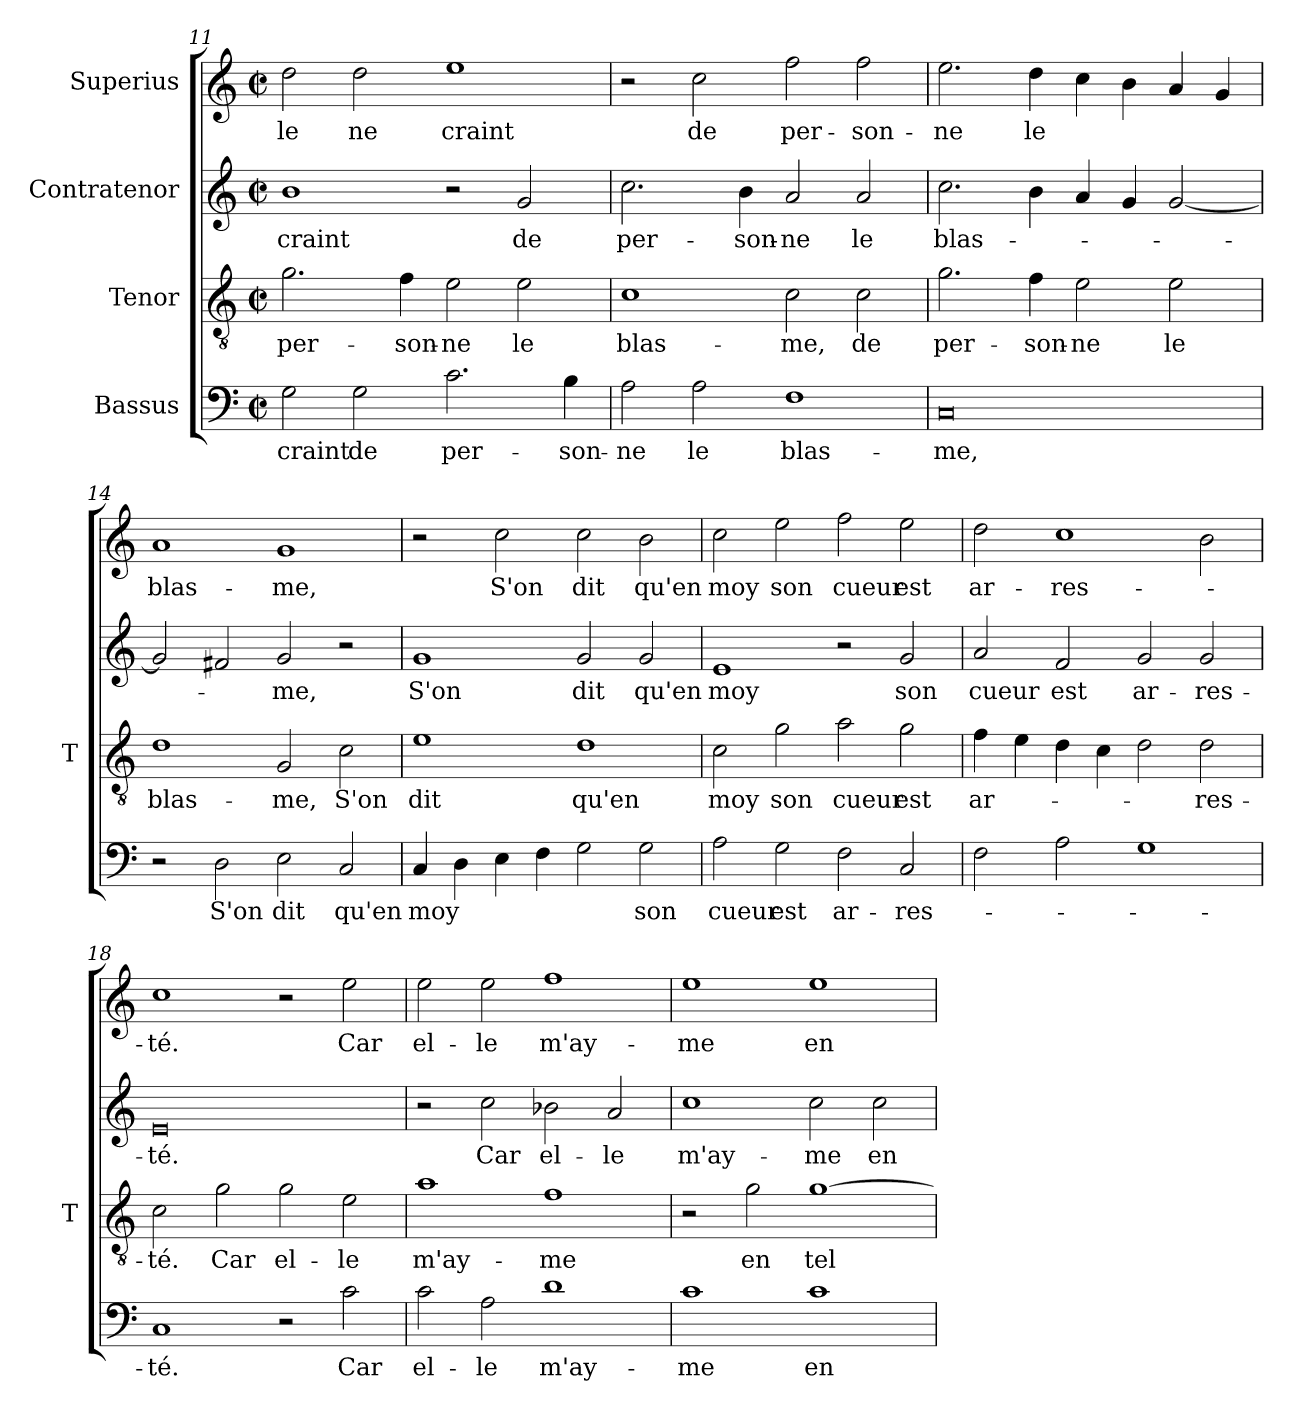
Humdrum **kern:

**kern	**text	**kern	**text	**kern	**text	**kern	**text
*part4	*part4	*part3	*part3	*part2	*part2	*part1	*part1
*staff4	*staff4	*staff3	*staff3	*staff2	*staff2	*staff1	*staff1
*I"Bassus	*	*I"Tenor	*	*I"Contratenor	*	*I"Superius	*
*	*	*I'T	*	*	*	*	*
!!LO:PB:g=z
*clefF4	*	*clefGv2	*	*clefG2	*	*clefG2	*
*k[]	*	*k[]	*	*k[]	*	*k[]	*
*C:	*	*C:	*	*C:	*	*C:	*
*M2/2	*	*M2/2	*	*M2/2	*	*M2/2	*
*met(c|)	*	*met(c|)	*	*met(c|)	*	*met(c|)	*
=11	=11	=11	=11	=11	=11	=11	=11
2G	-craint	2.g	per-	1b	-craint	2dd	-le
2G	-de	.	.	.	.	2dd	-ne
.	.	4f	son-	.	.	.	.
2.c	per-	2e	-ne	2r	.	1ee	-craint
.	.	2e	-le	2g	-de	.	.
4B	son-	.	.	.	.	.	.
=12	=12	=12	=12	=12	=12	=12	=12
2A	-ne	1c	blas-	2.cc	per-	2r	.
2A	-le	.	.	.	.	2cc	-de
.	.	.	.	4b	son-	.	.
1F	blas-	2c	-me,	2a	-ne	2ff	per-
.	.	2c	-de	2a	-le	2ff	son-
=13	=13	=13	=13	=13	=13	=13	=13
0C	-me,	2.g	per-	2.cc	blas-	2.ee	-ne
.	.	4f	son-	4b	.	4dd	-le
.	.	2e	-ne	4a	.	4cc	.
.	.	.	.	4g	.	4b	.
.	.	2e	-le	[2g	.	4a	.
.	.	.	.	.	.	4g	.
=14	=14	=14	=14	=14	=14	=14	=14
2r	.	1d	blas-	2g]	.	1a	blas-
2D	-S'on	.	.	2f#X	.	.	.
2E	-dit	2G	-me,	2g	-me,	1g	-me,
2C	-qu'en	2c	-S'on	2r	.	.	.
=15	=15	=15	=15	=15	=15	=15	=15
4C	-moy	1e	-dit	1g	-S'on	2r	.
4D	.	.	.	.	.	.	.
4E	.	.	.	.	.	2cc	-S'on
4F	.	.	.	.	.	.	.
2G	.	1d	-qu'en	2g	-dit	2cc	-dit
2G	-son	.	.	2g	-qu'en	2b	-qu'en
=16	=16	=16	=16	=16	=16	=16	=16
2A	-cueur	2c	-moy	1e	-moy	2cc	-moy
2G	-est	2g	-son	.	.	2ee	-son
2F	ar-	2a	-cueur	2r	.	2ff	-cueur
2C	res-	2g	-est	2g	-son	2ee	-est
=17	=17	=17	=17	=17	=17	=17	=17
2F	.	4f	ar-	2a	-cueur	2dd	ar-
.	.	4e	.	.	.	.	.
2A	.	4d	.	2f	-est	1cc	res-
.	.	4c	.	.	.	.	.
1G	.	2d	.	2g	ar-	.	.
.	.	2d	res-	2g	res-	2b	.
=18	=18	=18	=18	=18	=18	=18	=18
1C	-té.	2c	-té.	0e	-té.	1cc	-té.
.	.	2g	-Car	.	.	.	.
2r	.	2g	el-	.	.	2r	.
2c	-Car	2e	-le	.	.	2ee	-Car
!!LO:PB:g=z
=19	=19	=19	=19	=19	=19	=19	=19
2c	el-	1a	m'ay-	2r	.	2ee	el-
2A	-le	.	.	2cc	-Car	2ee	-le
1d	m'ay-	1f	-me	2b-X	el-	1ff	m'ay-
.	.	.	.	2a	-le	.	.
=20	=20	=20	=20	=20	=20	=20	=20
1c	-me	2r	.	1cc	m'ay-	1ee	-me
.	.	2g	-en	.	.	.	.
1c	-en	[1g	tel-	2cc	-me	1ee	-en
.	.	.	.	2cc	-en	.	.
=	=	=	=	=	=	=	=
*-	*-	*-	*-	*-	*-	*-	*-
